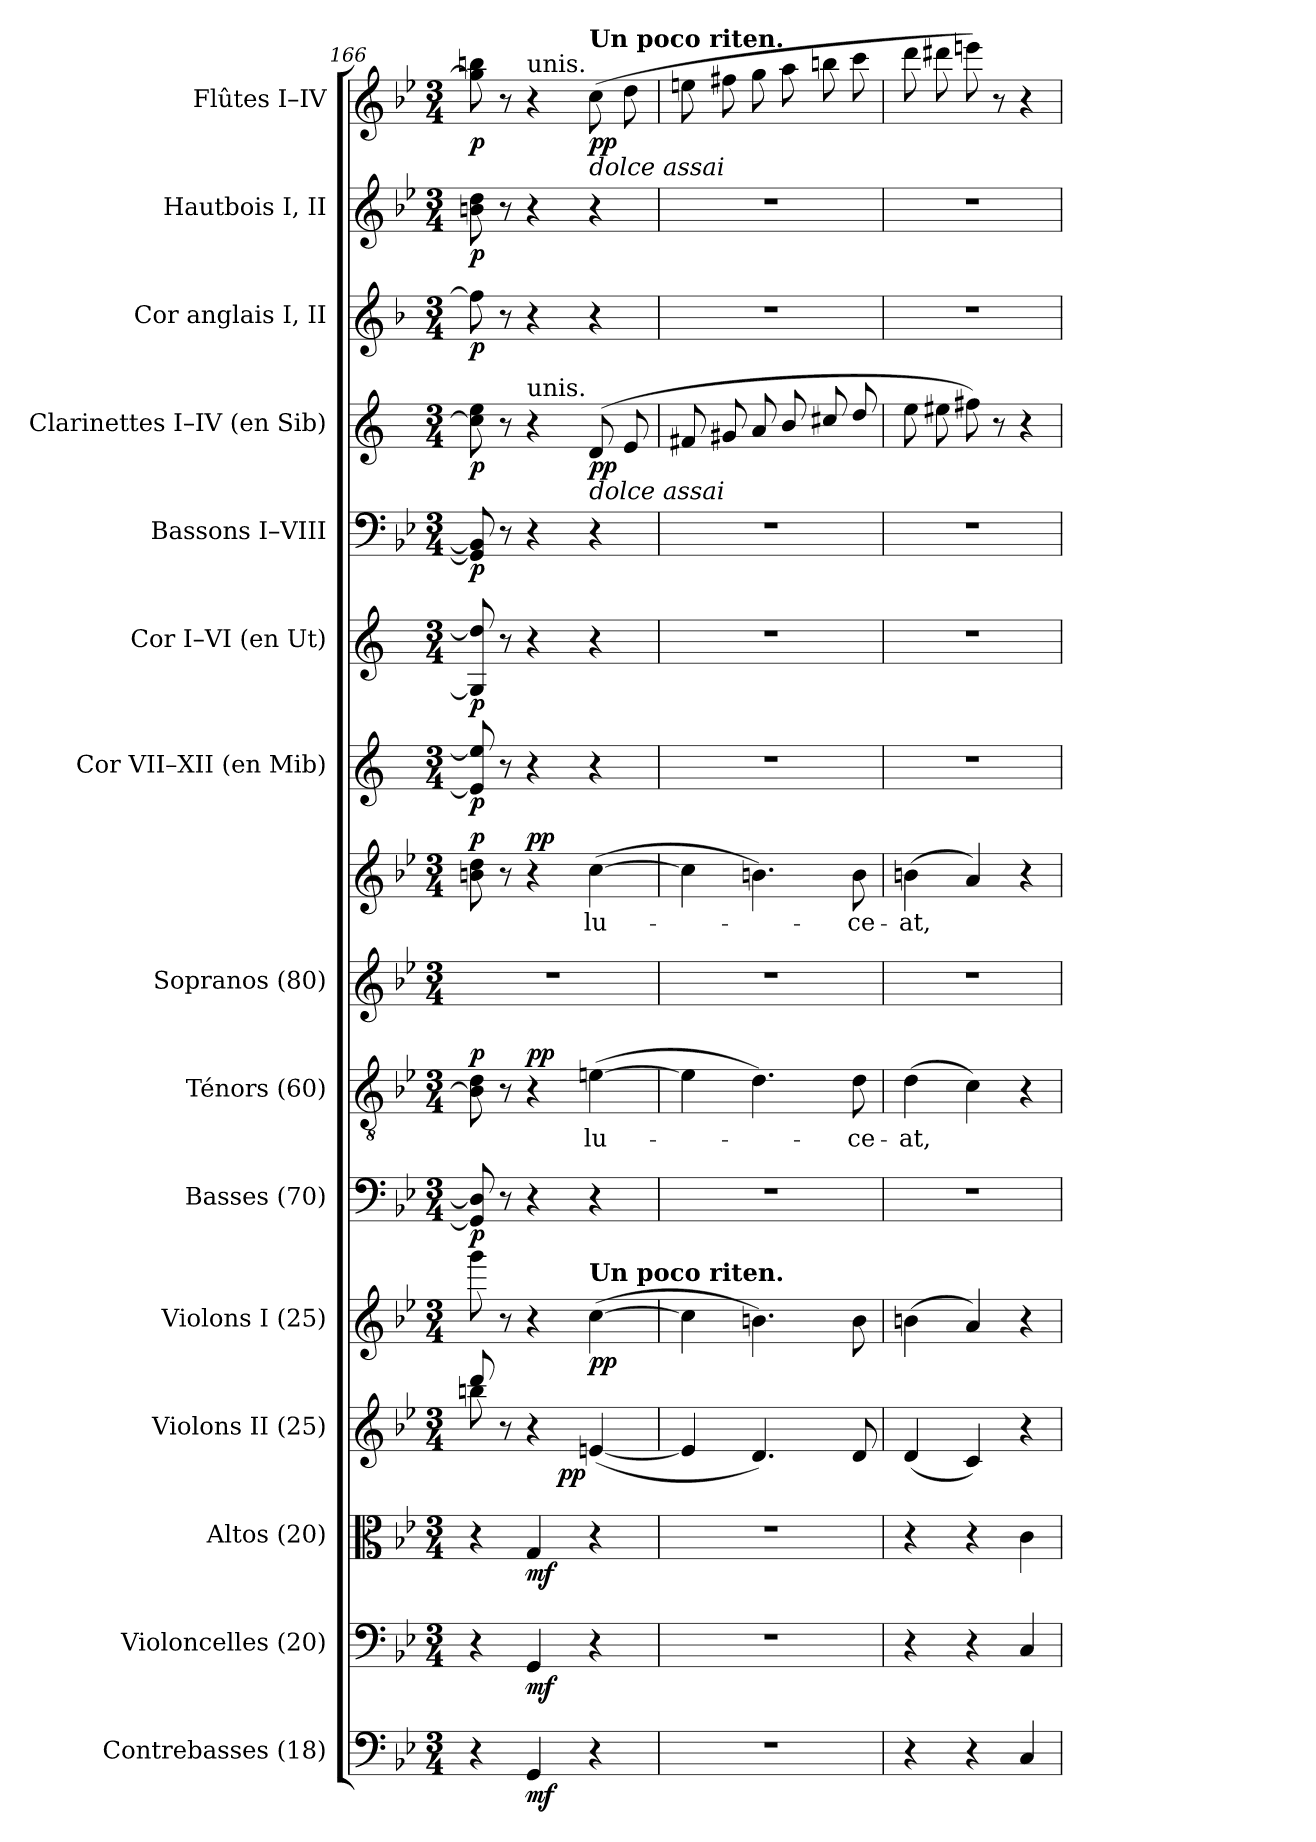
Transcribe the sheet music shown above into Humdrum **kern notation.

**kern	**dynam	**kern	**dynam	**kern	**dynam	**kern	**dynam	**kern	**dynam	**kern	**dynam	**kern	**text	**dynam	**kern	**kern	**text	**dynam	**kern	**dynam	**kern	**dynam	**kern	**dynam	**kern	**dynam	**kern	**dynam	**kern	**dynam	**kern	**dynam
*part15	*part15	*part14	*part14	*part13	*part13	*part12	*part12	*part11	*part11	*part10	*part10	*part9	*part9	*part9	*part8	*part8	*part8	*part8	*part7	*part7	*part6	*part6	*part5	*part5	*part4	*part4	*part3	*part3	*part2	*part2	*part1	*part1
*staff16	*staff16	*staff15	*staff15	*staff14	*staff14	*staff13	*staff13	*staff12	*staff12	*staff11	*staff11	*staff10	*staff10	*staff10	*staff9	*staff8	*staff8	*staff8/9	*staff7	*staff7	*staff6	*staff6	*staff5	*staff5	*staff4	*staff4	*staff3	*staff3	*staff2	*staff2	*staff1	*staff1
*I"Contrebasses (18)	*	*I"Violoncelles (20)	*	*I"Altos (20)	*	*I"Violons II (25)	*	*I"Violons I (25)	*	*I"Basses (70)	*	*I"Ténors (60)	*	*	*I"Sopranos (80)	*	*	*	*I"Cor VII–XII (en Mib)	*	*I"Cor I–VI (en Ut)	*	*I"Bassons I–VIII	*	*I"Clarinettes I–IV (en Sib)	*	*I"Cor anglais I, II	*	*I"Hautbois I, II	*	*I"Flûtes I–IV	*
*I'Cb.	*	*I'Vlles	*	*I'Altos	*	*I'Vns II	*	*I'Vns I	*	*I'Basses	*	*I'Tén.	*	*	*I'Sopr.	*	*	*	*I'Cor (Mib)	*	*I'Cor (Ut)	*	*I'Bns	*	*I'Cl. (Sib)	*	*I'C. a.	*	*I'Hb.	*	*I'Fl.	*
*clefF4	*	*clefF4	*	*clefC3	*	*clefG2	*	*clefG2	*	*clefF4	*	*clefGv2	*	*	*clefG2	*clefG2	*	*	*clefG2	*	*clefG2	*	*clefF4	*	*clefG2	*	*clefG2	*	*clefG2	*	*clefG2	*
*ITrd7c12	*	*	*	*	*	*	*	*	*	*	*	*ITrd7c12	*	*	*	*	*	*	*ITrd5c9	*	*ITrd7c12	*	*	*	*ITrd1c2	*	*ITrd4c7	*	*	*	*	*
*k[b-e-]	*	*k[b-e-]	*	*k[b-e-]	*	*k[b-e-]	*	*k[b-e-]	*	*k[b-e-]	*	*k[b-e-]	*	*	*k[b-e-]	*k[b-e-]	*	*	*k[b-e-a-]	*	*k[]	*	*k[b-e-]	*	*k[b-e-]	*	*k[b-e-]	*	*k[b-e-]	*	*k[b-e-]	*
*B-:	*	*B-:	*	*B-:	*	*B-:	*	*B-:	*	*B-:	*	*B-:	*	*	*B-:	*B-:	*	*	*E-:	*	*C:	*	*B-:	*	*B-:	*	*B-:	*	*B-:	*	*B-:	*
*M3/4	*	*M3/4	*	*M3/4	*	*M3/4	*	*M3/4	*	*M3/4	*	*M3/4	*	*	*M3/4	*M3/4	*	*	*M3/4	*	*M3/4	*	*M3/4	*	*M3/4	*	*M3/4	*	*M3/4	*	*M3/4	*
=166	=166	=166	=166	=166	=166	=166	=166	=166	=166	=166	=166	=166	=166	=166	=166	=166	=166	=166	=166	=166	=166	=166	=166	=166	=166	=166	=166	=166	=166	=166	=166	=166
*	*	*	*	*	*	*^	*	*	*	*	*	*	*	*	*	*	*	*	*	*	*	*	*	*	*	*	*	*	*	*	*	*
!	!	!	!	!	!	!	!	!	!	!	!	!	!	!	!	!LO:N:vis=1	!	!	!	!	!	!	!	!	!	!	!	!	!	!	!	!	!
*	*	*	*	*	*	*	*^	*	*	*	*	*	*	*	*	*	*	*	*	*	*	*	*	*	*	*	*	*	*	*	*	*	*
4r	.	4r	.	4r	.	8dddi/	8bbni\	4ryy	.	8gggi\	.	8GGi/] 8Di]	p	8BBi\] 8Di	.	p	2.r	8bni\ 8ddi	.	p	8Gi/] 8gi]	p	8GGi/] 8di]	p	8GGi/] 8BBi]	p	8bi\] 8ddi	p	8bi\]	p	8bni\ 8ddi	p	8ggi\] 8bbni	p
.	.	.	.	.	.	8r	2ryy	.	.	8r	.	8r	.	8r	.	.	.	8r	.	.	8r	.	8r	.	8r	.	8r	.	8r	.	8r	.	8r	.
!	!	!	!	!	!	!	!	!	!	!	!	!	!	!	!	!	!	!	!	!	!	!	!	!	!	!	!	!	!	!	!	!	!LO:TX:a:t=unis.	!
!	!	!	!	!	!	!	!	!	!	!	!	!	!	!	!	!	!	!	!	!	!	!	!	!	!	!	!LO:TX:a:t=unis.	!	!	!	!	!	!	!
4GGGi/	mf	4GGi/	mf	4Gi/	mf	4r	.	16ryy	.	4r	.	4r	.	4r	.	pp	.	4r	.	pp	4r	.	4r	.	4r	.	4r	.	4r	.	4r	.	4r	.
.	.	.	.	.	.	.	.	32ryy	.	.	.	.	.	.	.	.	.	.	.	.	.	.	.	.	.	.	.	.	.	.	.	.	.	.
.	.	.	.	.	.	.	.	512ryy	.	.	.	.	.	.	.	.	.	.	.	.	.	.	.	.	.	.	.	.	.	.	.	.	.	.
.	.	.	.	.	.	.	.	4ryy	pp	.	.	.	.	.	.	.	.	.	.	.	.	.	.	.	.	.	.	.	.	.	.	.	.	.
!	!	!	!	!	!	!	!	!	!	!	!	!	!	!	!LO:LY:b:color=#000000	!	!	!	!	!	!	!	!	!	!	!	!	!	!	!	!	!	!	!
!	!	!	!	!	!	!	!	!	!	!	!	!	!	!	!	!	!	!	!	!	!	!	!	!	!	!	!	!	!	!	!	!	!LO:TX:b:i:t=dolce assai	!
!	!	!	!	!	!	!	!	!	!	!	!	!	!	!	!	!	!	!	!	!	!	!	!	!	!	!	!	!	!	!	!	!	!LO:TX:a:B:t=Un poco riten.	!
!	!	!	!	!	!	!	!	!	!	!	!	!	!	!	!	!	!	!	!	!	!	!	!	!	!	!	!LO:TX:b:i:t=dolce assai	!	!	!	!	!	!	!
!	!	!	!	!	!	!	!	!	!	!LO:TX:a:B:t=Un poco riten.	!	!	!	!	!	!	!	!	!	!	!	!	!	!	!	!	!	!	!	!	!	!	!	!
!	!	!	!	!	!	!	!	!	!	!	!	!	!	!	!	!	!	!	!LO:LY:b:color=#000000	!	!	!	!	!	!	!	!	!	!	!	!	!	!	!
4r	.	4r	.	4r	.	([<4eni/	.	.	.	([>4cci\	pp	4r	.	([>4Eni\	lu-	.	.	([>4cci\	lu-	.	4r	.	4r	.	4r	.	(8ci/	pp	4r	.	4r	.	(8cci\	pp
.	.	.	.	.	.	.	.	8ryy	.	.	.	.	.	.	.	.	.	.	.	.	.	.	.	.	.	.	.	.	.	.	.	.	.	.
.	.	.	.	.	.	.	8ryy	.	.	.	.	.	.	.	.	.	.	.	.	.	.	.	.	.	.	.	8di/	.	.	.	.	.	8ddi\	.
.	.	.	.	.	.	.	.	64...ryy	.	.	.	.	.	.	.	.	.	.	.	.	.	.	.	.	.	.	.	.	.	.	.	.	.	.
=167	=167	=167	=167	=167	=167	=167	=167	=167	=167	=167	=167	=167	=167	=167	=167	=167	=167	=167	=167	=167	=167	=167	=167	=167	=167	=167	=167	=167	=167	=167	=167	=167	=167	=167
!LO:N:vis=1	!	!LO:N:vis=1	!	!LO:N:vis=1	!	!	!	!	!	!	!	!LO:N:vis=1	!	!	!	!	!LO:N:vis=1	!	!	!	!LO:N:vis=1	!	!LO:N:vis=1	!	!LO:N:vis=1	!	!	!	!LO:N:vis=1	!	!LO:N:vis=1	!	!	!
*	*	*	*	*	*	*v	*v	*v	*	*	*	*	*	*	*	*	*	*	*	*	*	*	*	*	*	*	*	*	*	*	*	*	*	*
2.r	.	2.r	.	2.r	.	4ei/]	.	4cci\]	.	2.r	.	4Ei\]	.	.	2.r	4cci\]	.	.	2.r	.	2.r	.	2.r	.	8eni/	.	2.r	.	2.r	.	8eeni\	.
.	.	.	.	.	.	.	.	.	.	.	.	.	.	.	.	.	.	.	.	.	.	.	.	.	8f#Xi/	.	.	.	.	.	8ff#Xi\	.
.	.	.	.	.	.	4.di/)	.	4.bni\)	.	.	.	4.Di\)	.	.	.	4.bni\)	.	.	.	.	.	.	.	.	8gi/	.	.	.	.	.	8ggi\	.
.	.	.	.	.	.	.	.	.	.	.	.	.	.	.	.	.	.	.	.	.	.	.	.	.	8ai/	.	.	.	.	.	8aai\	.
.	.	.	.	.	.	.	.	.	.	.	.	.	.	.	.	.	.	.	.	.	.	.	.	.	8bni/	.	.	.	.	.	8bbni\	.
!	!	!	!	!	!	!	!	!	!	!	!	!	!LO:LY:b:color=#000000	!	!	!	!	!	!	!	!	!	!	!	!	!	!	!	!	!	!	!
!	!	!	!	!	!	!	!	!	!	!	!	!	!	!	!	!	!LO:LY:b:color=#000000	!	!	!	!	!	!	!	!	!	!	!	!	!	!	!
.	.	.	.	.	.	8di/	.	8bi\	.	.	.	8Di\	-ce-	.	.	8bi\	-ce-	.	.	.	.	.	.	.	8cci/	.	.	.	.	.	8ccci\	.
=168	=168	=168	=168	=168	=168	=168	=168	=168	=168	=168	=168	=168	=168	=168	=168	=168	=168	=168	=168	=168	=168	=168	=168	=168	=168	=168	=168	=168	=168	=168	=168	=168
!	!	!	!	!	!	!	!	!	!	!LO:N:vis=1	!	!	!	!	!	!	!	!	!	!	!	!	!	!	!	!	!	!	!	!	!	!
!	!	!	!	!	!	!	!	!	!	!	!	!	!LO:LY:b:color=#000000	!	!LO:N:vis=1	!	!	!	!	!	!	!	!	!	!	!	!	!	!	!	!	!
!	!	!	!	!	!	!	!	!	!	!	!	!	!	!	!	!	!LO:LY:b:color=#000000	!	!LO:N:vis=1	!	!LO:N:vis=1	!	!LO:N:vis=1	!	!	!	!LO:N:vis=1	!	!LO:N:vis=1	!	!	!
4r	.	4r	.	4r	.	(4di/	.	(4bni\	.	2.r	.	(4Di\	-at,	.	2.r	(4bni\	-at,	.	2.r	.	2.r	.	2.r	.	8ddi\	.	2.r	.	2.r	.	8dddi\	.
.	.	.	.	.	.	.	.	.	.	.	.	.	.	.	.	.	.	.	.	.	.	.	.	.	8dd#Xi\	.	.	.	.	.	8ddd#Xi\	.
4r	.	4r	.	4r	.	4ci/)	.	4ai/)	.	.	.	4Ci\)	.	.	.	4ai/)	.	.	.	.	.	.	.	.	8eeni\)	.	.	.	.	.	8eeeni\)	.
.	.	.	.	.	.	.	.	.	.	.	.	.	.	.	.	.	.	.	.	.	.	.	.	.	8r	.	.	.	.	.	8r	.
4CCi/	.	4Ci/	.	4ci\	.	4r	.	4r	.	.	.	4r	.	.	.	4r	.	.	.	.	.	.	.	.	4r	.	.	.	.	.	4r	.
=	=	=	=	=	=	=	=	=	=	=	=	=	=	=	=	=	=	=	=	=	=	=	=	=	=	=	=	=	=	=	=	=
*-	*-	*-	*-	*-	*-	*-	*-	*-	*-	*-	*-	*-	*-	*-	*-	*-	*-	*-	*-	*-	*-	*-	*-	*-	*-	*-	*-	*-	*-	*-	*-	*-
